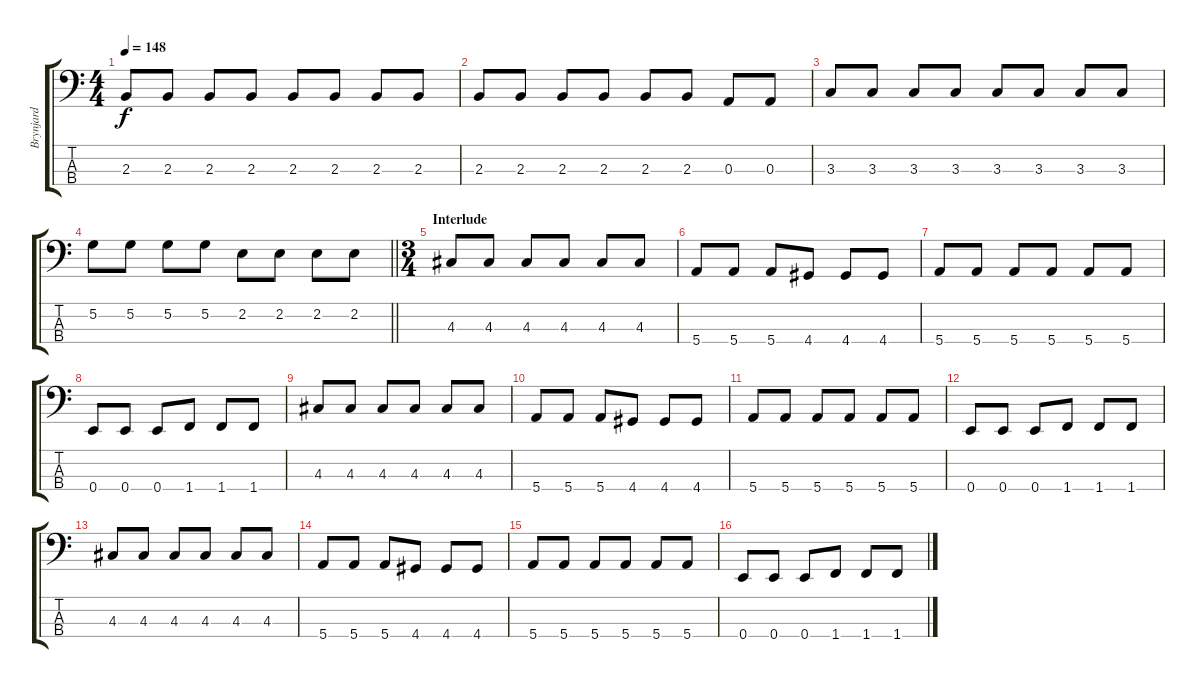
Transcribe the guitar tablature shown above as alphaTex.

\track ("Brynjard" "Brynjard") {instrument electricbasspick}
\staff {score tabs}
\tuning (G2 D2 A1 E1) {hide}
\ts (4 4)
\tempo 148
\clef f4
\ks c
2.3.8{dy f} 2.3.8 2.3.8 2.3.8 2.3.8 2.3.8 2.3.8 2.3.8 |
2.3.8 2.3.8 2.3.8 2.3.8 2.3.8 2.3.8 0.3.8 0.3.8 |
3.3.8 3.3.8 3.3.8 3.3.8 3.3.8 3.3.8 3.3.8 3.3.8 |
\barLineRight lightlight
5.2.8 5.2.8 5.2.8 5.2.8 2.2.8 2.2.8 2.2.8 2.2.8 |
\ts (3 4)
\section ("" "Interlude")
4.3.8 4.3.8 4.3.8 4.3.8 4.3.8 4.3.8 |
5.4.8 5.4.8 5.4.8 4.4.8 4.4.8 4.4.8 |
5.4.8 5.4.8 5.4.8 5.4.8 5.4.8 5.4.8 |
0.4.8 0.4.8 0.4.8 1.4.8 1.4.8 1.4.8 |
4.3.8 4.3.8 4.3.8 4.3.8 4.3.8 4.3.8 |
5.4.8 5.4.8 5.4.8 4.4.8 4.4.8 4.4.8 |
5.4.8 5.4.8 5.4.8 5.4.8 5.4.8 5.4.8 |
0.4.8 0.4.8 0.4.8 1.4.8 1.4.8 1.4.8 |
4.3.8 4.3.8 4.3.8 4.3.8 4.3.8 4.3.8 |
5.4.8 5.4.8 5.4.8 4.4.8 4.4.8 4.4.8 |
5.4.8 5.4.8 5.4.8 5.4.8 5.4.8 5.4.8 |
0.4.8 0.4.8 0.4.8 1.4.8 1.4.8 1.4.8
